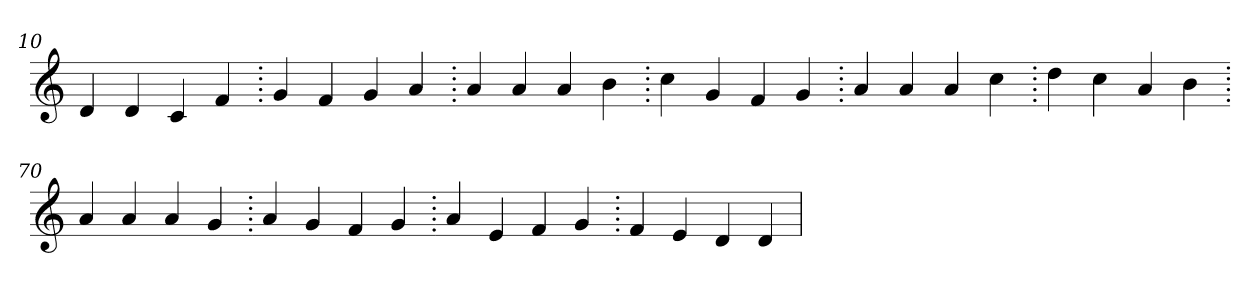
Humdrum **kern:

**kern
*part1
*staff1
*clefG2
=10.
4d
4d
4c
4f
=20.
4g
4f
4g
4a
=30.
4a
4a
4a
4b
=40.
4cc
4g
4f
4g
=50.
4a
4a
4a
4cc
=60.
4dd
4cc
4a
4b
=70.
4a
4a
4a
4g
=80.
4a
4g
4f
4g
=90.
4a
4e
4f
4g
=100.
4f
4e
4d
4d
=
*-
